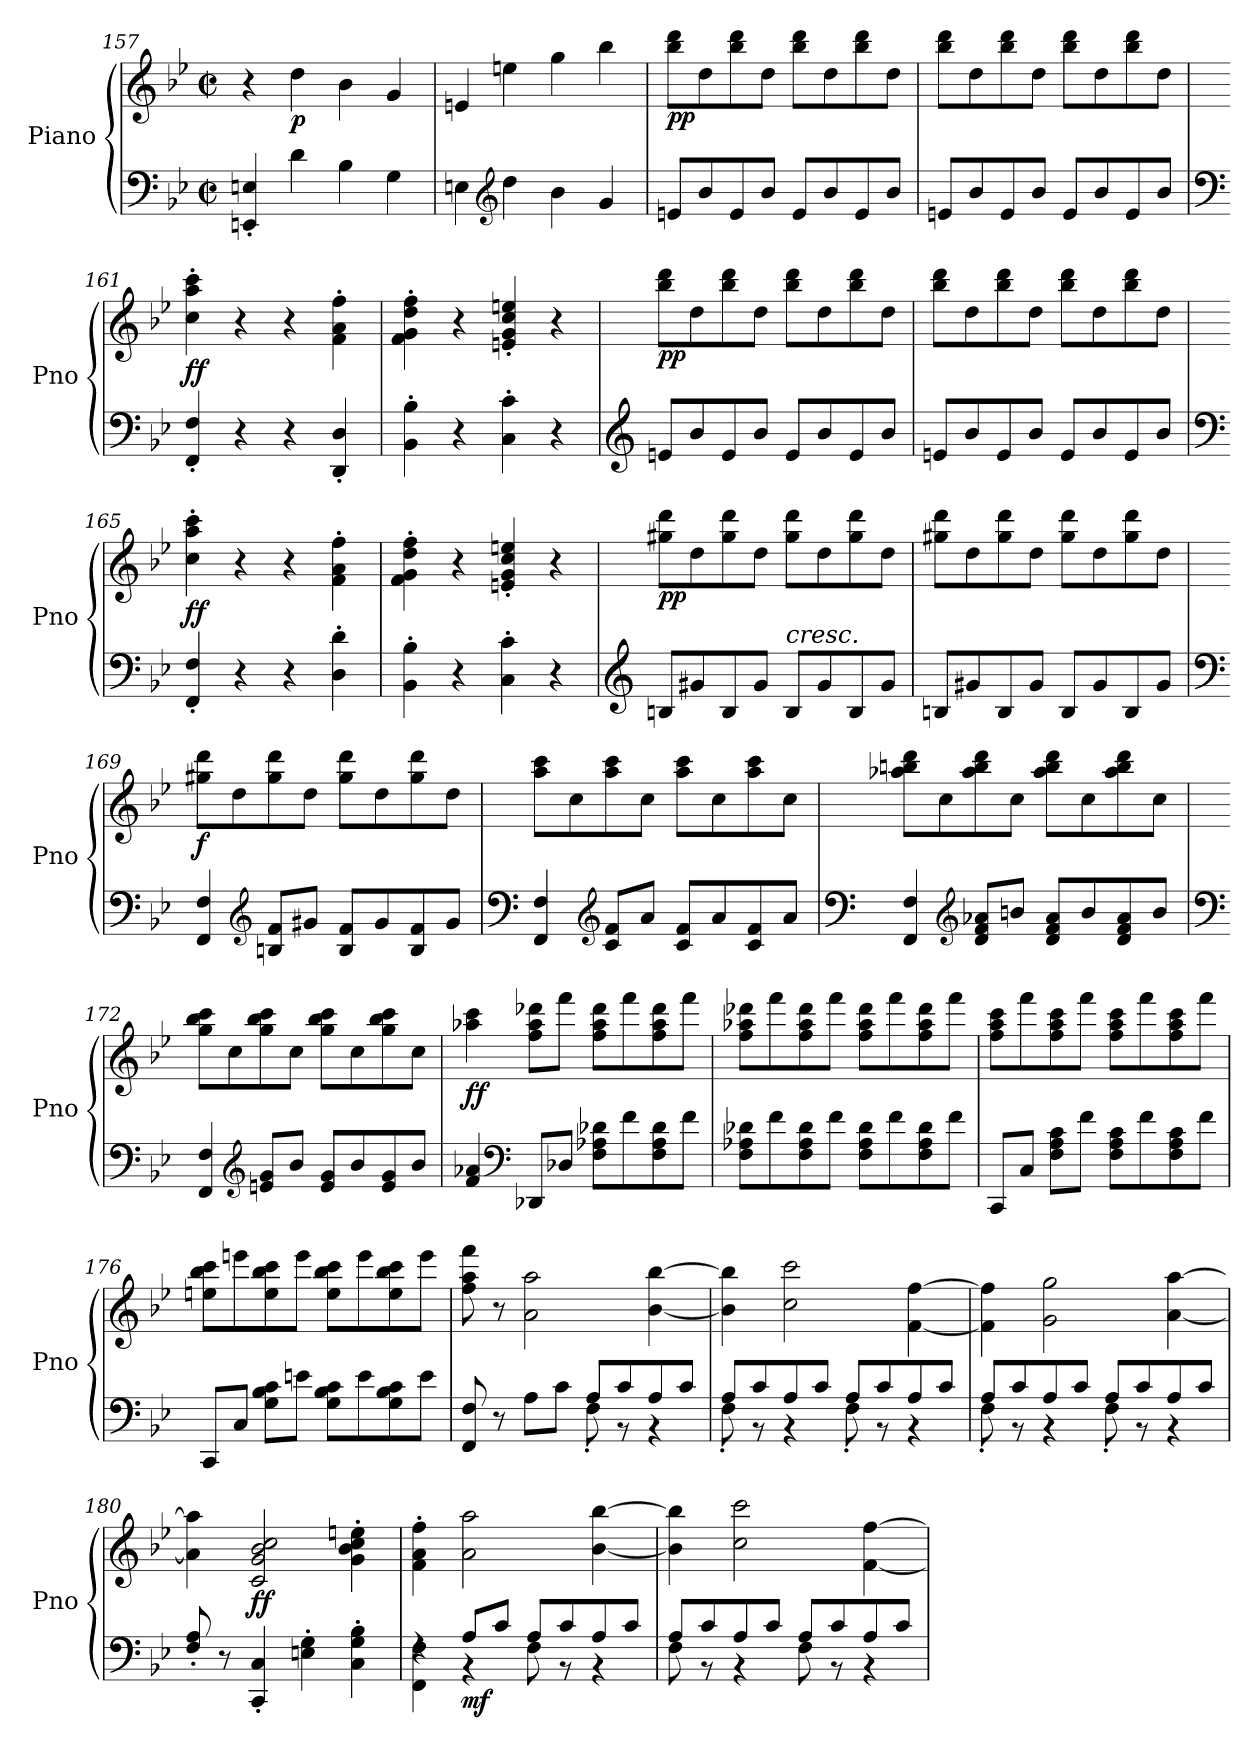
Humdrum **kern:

**kern	**kern	**dynam
*part1	*part1	*part1
*staff2	*staff1	*staff1/2
*I"Piano	*	*
*I'Pno	*	*
*clefF4	*clefG2	*
*k[b-e-]	*k[b-e-]	*
*M4/4	*M4/4	*
*met(c|)	*met(c|)	*
=157	=157	=157
4EEn/' 4En/'	4r	.
!	!	!LO:DY:b
4d\	4dd\	p
4B-\	4b-\	.
4G\	4g/	.
=158	=158	=158
4En\	4en/	.
*clefG2	*	*
4dd\	4een\	.
4b-\	4gg\	.
4g/	4bb-\	.
=159	=159	=159
!	!	!LO:DY:b
8en/L	8bb-\ 8ddd\L	pp
8b-/	8dd\	.
8e/	8bb-\ 8ddd\	.
8b-/J	8dd\J	.
8e/L	8bb-\ 8ddd\L	.
8b-/	8dd\	.
8e/	8bb-\ 8ddd\	.
8b-/J	8dd\J	.
!!LO:LB:g=z
=160	=160	=160
8en/L	8bb-\ 8ddd\L	.
8b-/	8dd\	.
8e/	8bb-\ 8ddd\	.
8b-/J	8dd\J	.
8e/L	8bb-\ 8ddd\L	.
8b-/	8dd\	.
8e/	8bb-\ 8ddd\	.
8b-/J	8dd\J	.
=161	=161	=161
*clefF4	*	*
!	!	!LO:DY:b
4FF/' 4F/'	4cc\' 4aa\' 4ccc\'	ff
4r	4r	.
4r	4r	.
4DD/' 4D/'	4f\' 4a\' 4ff\'	.
=162	=162	=162
4BB-\' 4B-\'	4f\' 4g\' 4dd\' 4ff\'	.
4r	4r	.
4C\' 4c\'	4en/' 4g/' 4cc/' 4een/'	.
4r	4r	.
=163	=163	=163
*clefG2	*	*
!	!	!LO:DY:b
8en/L	8bb-\ 8ddd\L	pp
8b-/	8dd\	.
8e/	8bb-\ 8ddd\	.
8b-/J	8dd\J	.
8e/L	8bb-\ 8ddd\L	.
8b-/	8dd\	.
8e/	8bb-\ 8ddd\	.
8b-/J	8dd\J	.
=164	=164	=164
8en/L	8bb-\ 8ddd\L	.
8b-/	8dd\	.
8e/	8bb-\ 8ddd\	.
8b-/J	8dd\J	.
8e/L	8bb-\ 8ddd\L	.
8b-/	8dd\	.
8e/	8bb-\ 8ddd\	.
8b-/J	8dd\J	.
=165	=165	=165
*clefF4	*	*
!	!	!LO:DY:b
4FF/' 4F/'	4cc\' 4aa\' 4ccc\'	ff
4r	4r	.
4r	4r	.
4D\' 4d\'	4f\' 4a\' 4ff\'	.
!!LO:PB:g=z
=166	=166	=166
4BB-\' 4B-\'	4f\' 4g\' 4dd\' 4ff\'	.
4r	4r	.
4C\' 4c\'	4en/' 4g/' 4cc/' 4een/'	.
4r	4r	.
=167	=167	=167
*clefG2	*	*
!	!	!LO:DY:b
8Bn/L	8gg#X\ 8ddd\L	pp
8g#X/	8dd\	.
8B/	8gg#\ 8ddd\	.
8g#/J	8dd\J	.
!LO:TX:a:i:t=cresc.	!	!
8B/L	8gg#\ 8ddd\L	.
8g#/	8dd\	.
8B/	8gg#\ 8ddd\	.
8g#/J	8dd\J	.
=168	=168	=168
8Bn/L	8gg#X\ 8ddd\L	.
8g#X/	8dd\	.
8B/	8gg#\ 8ddd\	.
8g#/J	8dd\J	.
8B/L	8gg#\ 8ddd\L	.
8g#/	8dd\	.
8B/	8gg#\ 8ddd\	.
8g#/J	8dd\J	.
=169	=169	=169
*clefF4	*	*
!	!	!LO:DY:b
4FF/ 4F/	8gg#X\ 8ddd\L	f
.	8dd\	.
*clefG2	*	*
8Bn/ 8f/L	8gg#\ 8ddd\	.
8g#X/J	8dd\J	.
8B/ 8f/L	8gg#\ 8ddd\L	.
8g#/	8dd\	.
8B/ 8f/	8gg#\ 8ddd\	.
8g#/J	8dd\J	.
=170	=170	=170
*clefF4	*	*
4FF/ 4F/	8aa\ 8ccc\L	.
*clefG2	*	*
.	8cc\	.
8c/ 8f/L	8aa\ 8ccc\	.
8a/J	8cc\J	.
8c/ 8f/L	8aa\ 8ccc\L	.
8a/	8cc\	.
8c/ 8f/	8aa\ 8ccc\	.
8a/J	8cc\J	.
=171	=171	=171
*clefF4	*	*
4FF/ 4F/	8aa-X\ 8bbn\ 8ddd\L	.
.	8cc\	.
*clefG2	*	*
8d/ 8f/ 8a-X/L	8aa-\ 8bb\ 8ddd\	.
8bn/J	8cc\J	.
8d/ 8f/ 8a-/L	8aa-\ 8bb\ 8ddd\L	.
8b/	8cc\	.
8d/ 8f/ 8a-/	8aa-\ 8bb\ 8ddd\	.
8b/J	8cc\J	.
!!LO:LB:g=z
=172	=172	=172
*clefF4	*	*
4FF/ 4F/	8gg\ 8bb-\ 8ccc\L	.
.	8cc\	.
*clefG2	*	*
8en/ 8g/L	8gg\ 8bb-\ 8ccc\	.
8b-/J	8cc\J	.
8e/ 8g/L	8gg\ 8bb-\ 8ccc\L	.
8b-/	8cc\	.
8e/ 8g/	8gg\ 8bb-\ 8ccc\	.
8b-/J	8cc\J	.
=173	=173	=173
!	!	!LO:DY:b
4f/ 4a-X/	4aa-X\ 4ccc\	ff
*clefF4	*	*
8DD-X/L	8ff\ 8aa-\ 8ddd-X\L	.
8D-X/J	8fff\J	.
8F\ 8A-X\ 8d-X\L	8ff\ 8aa-\ 8ddd-\L	.
8f\	8fff\	.
8F\ 8A-\ 8d-\	8ff\ 8aa-\ 8ddd-\	.
8f\J	8fff\J	.
=174	=174	=174
8F\ 8A-X\ 8d-X\L	8ff\ 8aa-X\ 8ddd-X\L	.
8f\	8fff\	.
8F\ 8A-\ 8d-\	8ff\ 8aa-\ 8ddd-\	.
8f\J	8fff\J	.
8F\ 8A-\ 8d-\L	8ff\ 8aa-\ 8ddd-\L	.
8f\	8fff\	.
8F\ 8A-\ 8d-\	8ff\ 8aa-\ 8ddd-\	.
8f\J	8fff\J	.
=175	=175	=175
8CC/L	8ff\ 8aa\ 8ccc\L	.
8C/J	8fff\	.
8F\ 8A\ 8c\L	8ff\ 8aa\ 8ccc\	.
8f\J	8fff\J	.
8F\ 8A\ 8c\L	8ff\ 8aa\ 8ccc\L	.
8f\	8fff\	.
8F\ 8A\ 8c\	8ff\ 8aa\ 8ccc\	.
8f\J	8fff\J	.
!!LO:LB:g=z
=176	=176	=176
8CC/L	8een\ 8bb-\ 8ccc\L	.
8C/J	8eeen\	.
8G\ 8B-\ 8c\L	8ee\ 8bb-\ 8ccc\	.
8en\J	8eee\J	.
8G\ 8B-\ 8c\L	8ee\ 8bb-\ 8ccc\L	.
8e\	8eee\	.
8G\ 8B-\ 8c\	8ee\ 8bb-\ 8ccc\	.
8e\J	8eee\J	.
=177	=177	=177
*^	*	*
8FF/ 8F/	2ryy	8ff\ 8aa\ 8fff\	.
8r	.	8r	.
!	!	!	!LO:DY:a=2
!	!	!	!LO:DY:n=1:a
8A\L	.	2a\ 2aa\	mf ff
8c\J	.	.	.
8A/L	8F'\	.	.
8c/	8r	.	.
8A/	4r	[4b-\ [4bb-\	.
8c/J	.	.	.
=178	=178	=178	=178
8A/L	8F'\	4b-\] 4bb-\]	.
8c/	8r	.	.
8A/	4r	2cc\ 2ccc\	.
8c/J	.	.	.
8A/L	8F'\	.	.
8c/	8r	.	.
8A/	4r	[4f\ [4ff\	.
8c/J	.	.	.
=179	=179	=179	=179
8A/L	8F'\	4f\] 4ff\]	.
8c/	8r	.	.
8A/	4r	2g\ 2gg\	.
8c/J	.	.	.
8A/L	8F'\	.	.
8c/	8r	.	.
8A/	4r	[4a\ [4aa\	.
8c/J	.	.	.
*v	*v	*	*
=180	=180	=180
8F/' 8A/'	4a\] 4aa\]	.
8r	.	.
!	!	!LO:DY:b
4CC/' 4C/'	2c/ 2g/ 2b-/ 2cc/	ff
4En\' 4G\'	.	.
4C\' 4G\' 4B-\'	4g\' 4b-\' 4cc\' 4een\'	.
!!LO:LB:g=z
=181	=181	=181
*^	*	*
4rF	4FF\ 4F\	4f\' 4a\' 4ff\'	.
!	!	!	!LO:DY:b=2
8A/L	4r	2a\ 2aa\	mf
8c/J	.	.	.
8A/L	8F\	.	.
8c/	8r	.	.
8A/	4r	[4b-\ [4bb-\	.
8c/J	.	.	.
=182	=182	=182	=182
8A/L	8F\	4b-\] 4bb-\]	.
8c/	8r	.	.
8A/	4r	2cc\ 2ccc\	.
8c/J	.	.	.
8A/L	8F\	.	.
8c/	8r	.	.
8A/	4r	[4f\ [4ff\	.
8c/J	.	.	.
*v	*v	*	*
=	=	=
*-	*-	*-
